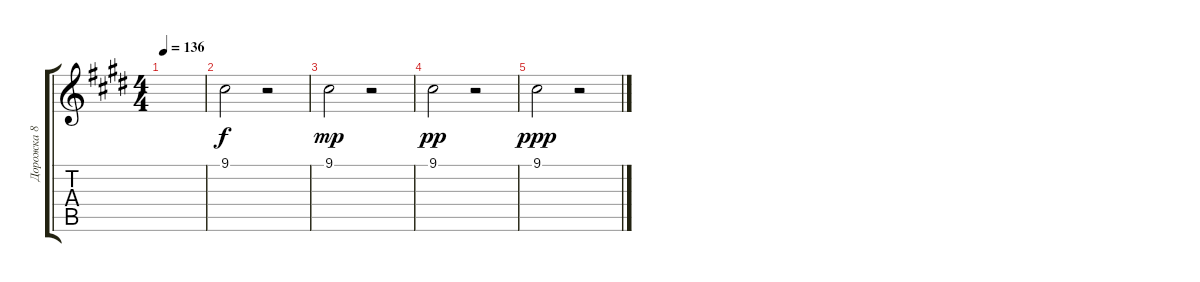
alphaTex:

\track ("Дорожка 8" "Дорожка 8") {instrument telephonering}
\staff {score tabs}
\tuning (E4 B3 G3 D3 A2 E2) {hide}
\ts (4 4)
\tempo 136
\clef g2
\ks c#minor
|
9.1.2 r.2 |
9.1.2{dy mp} r.2 |
9.1.2{dy pp} r.2 |
9.1.2{dy ppp} r.2
